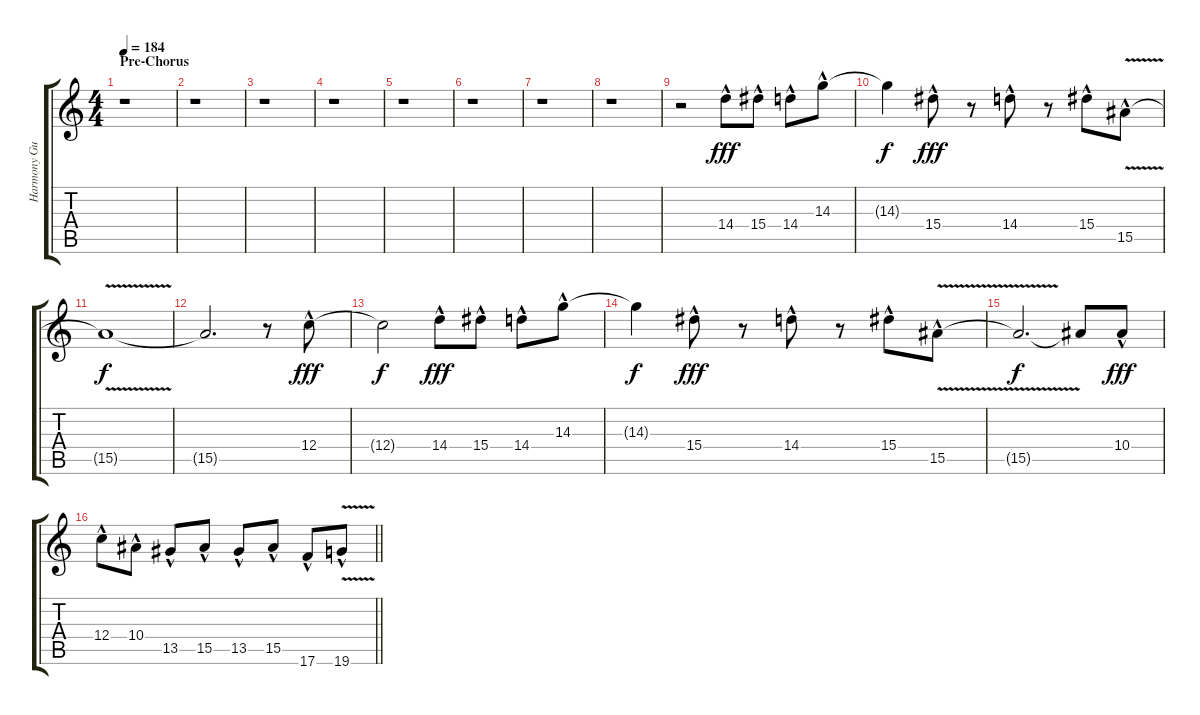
\track ("Harmony Guitar" "Harmony Gu") {instrument distortionguitar}
\staff {score tabs}
\tuning (D4 A3 F3 C3 G2 C2) {hide}
\ts (4 4)
\section ("" "Pre-Chorus")
\tempo 184
\clef g2
\ks c
r.1{dy fff} |
r.1 |
r.1 |
r.1 |
r.1 |
r.1 |
r.1 |
r.1 |
r.2 14.4{hac}.8 15.4{hac}.8 14.4{hac}.8 14.3{hac}.8 |
14.3{t}.4{dy f} 15.4{hac}.8{dy fff} r.8 14.4{hac}.8 r.8 15.4{hac}.8 15.5{v hac}.8 |
15.5{t}.1{dy f} |
15.5{t}.2{d} r.8 12.4{hac}.8{dy fff} |
12.4{t}.2{dy f} 14.4{hac}.8{dy fff} 15.4{hac}.8 14.4{hac}.8 14.3{hac}.8 |
14.3{t}.4{dy f} 15.4{hac}.8{dy fff} r.8 14.4{hac}.8 r.8 15.4{hac}.8 15.5{v hac}.8 |
15.5{t}.2{d dy f} 15.5{t}.8 10.4{hac}.8{dy fff} |
\barLineRight lightlight
12.4{hac}.8 10.4{hac}.8 13.5{hac}.8 15.5{hac}.8 13.5{hac}.8 15.5{hac}.8 17.6{hac}.8 19.6{v hac}.8
